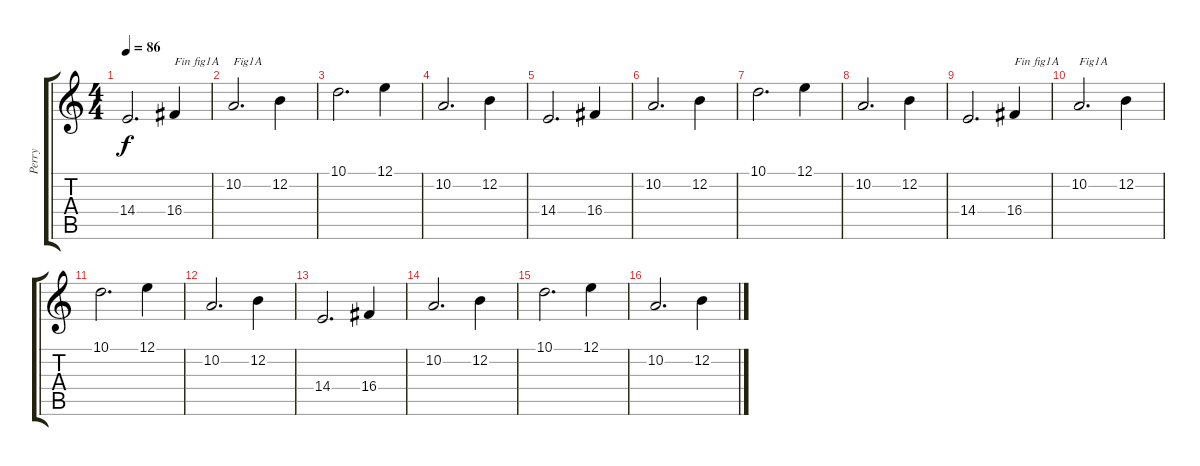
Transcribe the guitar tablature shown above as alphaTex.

\track ("Perry" "Perry") {instrument stringensemble2}
\staff {score tabs}
\tuning (E4 B3 G3 D3 A2 E2) {hide}
\ts (4 4)
\tempo 86
\clef g2
\ks c
14.4.2{d dy f} 16.4.4{txt "Fin fig1A"} |
10.2.2{d txt "Fig1A"} 12.2.4 |
10.1.2{d} 12.1.4 |
10.2.2{d} 12.2.4 |
14.4.2{d} 16.4.4 |
10.2.2{d} 12.2.4 |
10.1.2{d} 12.1.4 |
10.2.2{d} 12.2.4 |
14.4.2{d} 16.4.4{txt "Fin fig1A"} |
10.2.2{d txt "Fig1A"} 12.2.4 |
10.1.2{d} 12.1.4 |
10.2.2{d} 12.2.4 |
14.4.2{d} 16.4.4 |
10.2.2{d} 12.2.4 |
10.1.2{d} 12.1.4 |
10.2.2{d} 12.2.4
